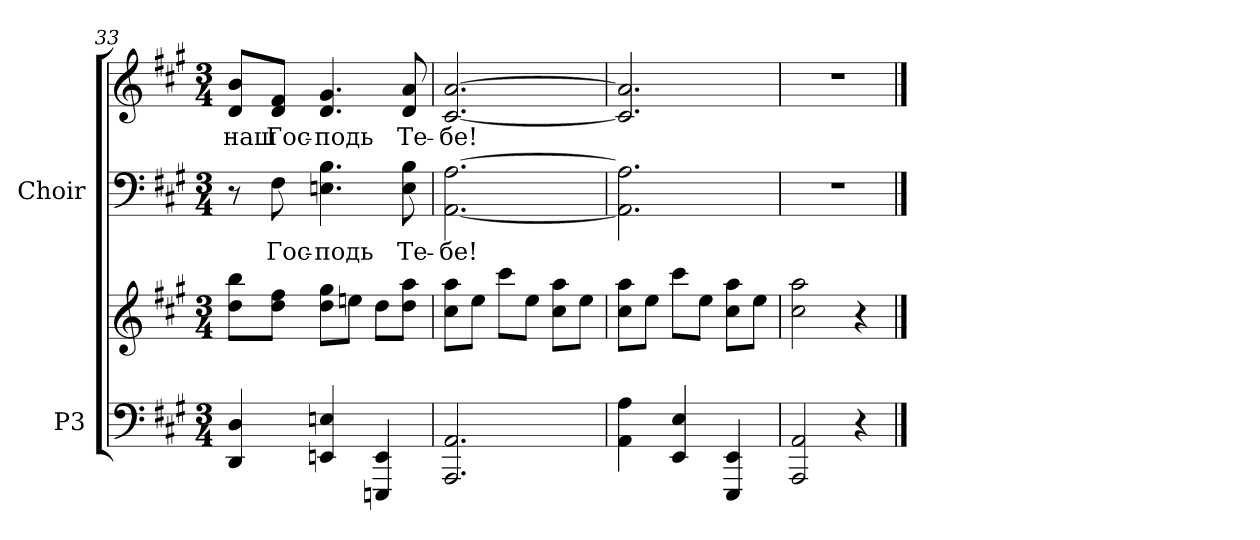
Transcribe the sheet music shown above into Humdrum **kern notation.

**kern	**kern	**kern	**text	**kern	**text
*part2	*part2	*part1	*part1	*part1	*part1
*staff4	*staff3	*staff2	*staff2	*staff1	*staff1
*I"P3	*	*I"Choir	*	*	*
*clefF4	*clefG2	*clefF4	*	*clefG2	*
*k[f#c#g#]	*k[f#c#g#]	*k[f#c#g#]	*	*k[f#c#g#]	*
*A:	*A:	*A:	*	*A:	*
*M3/4	*M3/4	*M3/4	*	*M3/4	*
=33	=33	=33	=33	=33	=33
!	!	!	!	!	!LO:LY:b:color=#000000
4DDi/ 4Di	8ddi\ 8bbiL	8r	.	8di/ 8biL	наш
!	!	!	!LO:LY:a:color=#000000	!	!
!	!	!	!	!	!LO:LY:b:color=#000000
.	8ddi\ 8ff#iJ	8F#i\	Гос-	8di/ 8f#iJ	Гос-
!	!	!	!LO:LY:a:color=#000000	!	!
!	!	!	!	!	!LO:LY:b:color=#000000
4EEni/ 4Eni	8ddi\ 8gg#iL	4.Eni\ 4.Bi	-подь	4.di/ 4.g#i	-подь
.	8eeni\J	.	.	.	.
4EEEni/ 4EEi	8ddi\L	.	.	.	.
!	!	!	!LO:LY:a:color=#000000	!	!
!	!	!	!	!	!LO:LY:b:color=#000000
.	8ddi\ 8aaiJ	8Ei\ 8Bi	Те-	8di/ 8ai	Те-
=34	=34	=34	=34	=34	=34
!	!	!	!LO:LY:a:color=#000000	!	!
!	!	!	!	!	!LO:LY:b:color=#000000
2.AAAi/ 2.AAi	8cc#i\ 8aaiL	[<2.AAi\ [>2.Ai	-бе!	[<2.c#i/ [>2.ai	-бе!
.	8eei\J	.	.	.	.
.	8ccc#i\L	.	.	.	.
.	8eei\J	.	.	.	.
.	8cc#i\ 8aaiL	.	.	.	.
.	8eei\J	.	.	.	.
=35	=35	=35	=35	=35	=35
4AAi\ 4Ai	8cc#i\ 8aaiL	2.AAi\] 2.Ai]	.	2.c#i/] 2.ai]	.
.	8eei\J	.	.	.	.
4EEi/ 4Ei	8ccc#i\L	.	.	.	.
.	8eei\J	.	.	.	.
4EEEi/ 4EEi	8cc#i\ 8aaiL	.	.	.	.
.	8eei\J	.	.	.	.
=36	=36	=36	=36	=36	=36
!	!	!LO:N:vis=1	!	!LO:N:vis=1	!
2AAAi/ 2AAi	2cc#i\ 2aai	2.r	.	2.r	.
4r	4r	.	.	.	.
==	==	==	==	==	==
*-	*-	*-	*-	*-	*-
